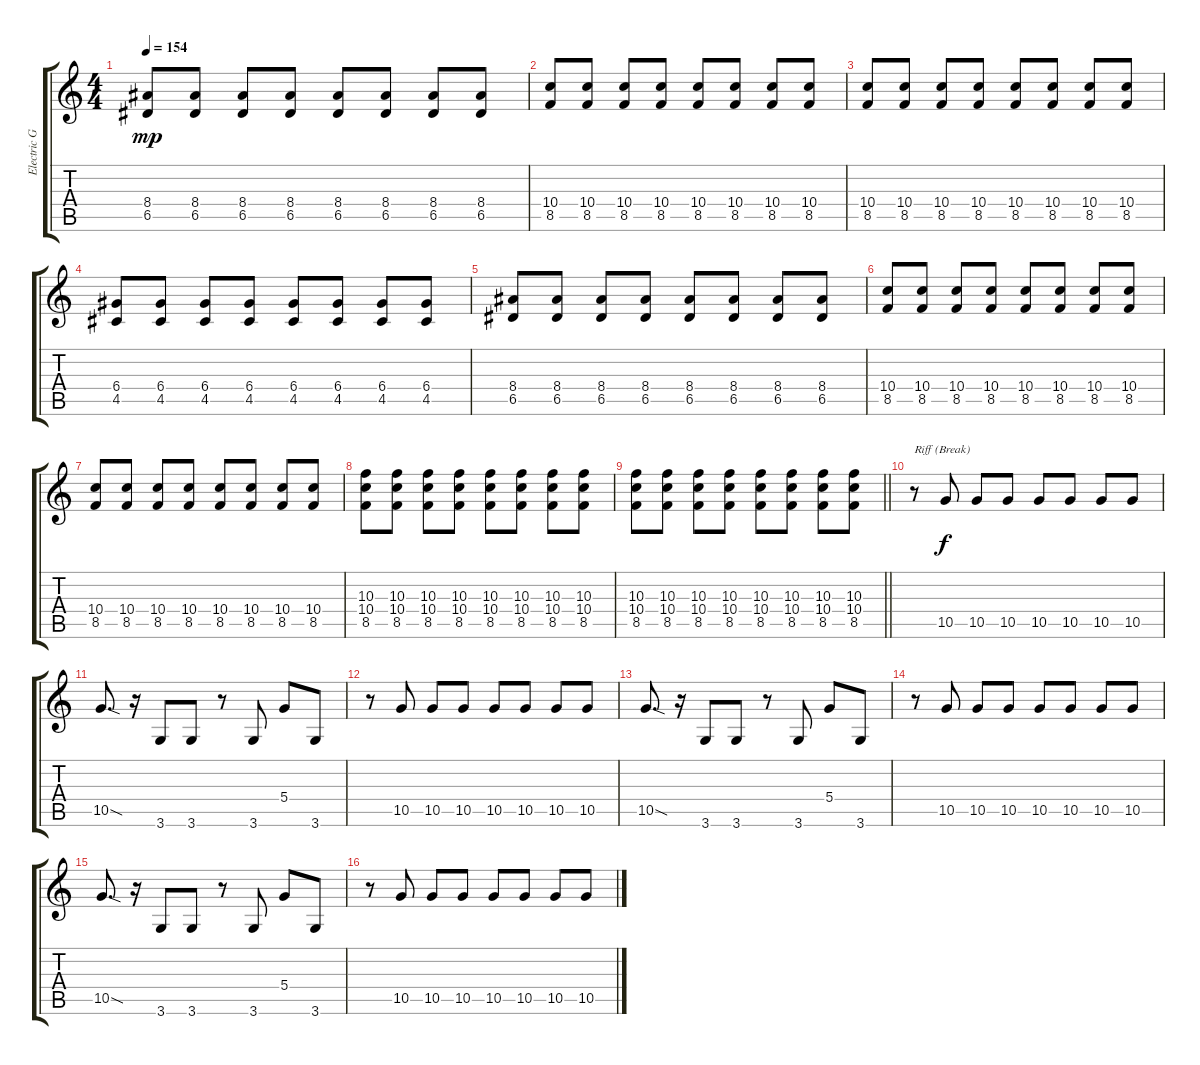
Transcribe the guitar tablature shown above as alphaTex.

\track ("Electric Guitar 1" "Electric G") {instrument distortionguitar}
\staff {score tabs}
\tuning (E4 B3 G3 D3 A2 E2) {hide}
\ts (4 4)
\tempo 154
\clef g2
\ks c
(8.4 6.5).8{dy mp} (8.4 6.5).8 (8.4 6.5).8 (8.4 6.5).8 (8.4 6.5).8 (8.4 6.5).8 (8.4 6.5).8 (8.4 6.5).8 |
(10.4 8.5).8 (10.4 8.5).8 (10.4 8.5).8 (10.4 8.5).8 (10.4 8.5).8 (10.4 8.5).8 (10.4 8.5).8 (10.4 8.5).8 |
(10.4 8.5).8 (10.4 8.5).8 (10.4 8.5).8 (10.4 8.5).8 (10.4 8.5).8 (10.4 8.5).8 (10.4 8.5).8 (10.4 8.5).8 |
(6.4 4.5).8 (6.4 4.5).8 (6.4 4.5).8 (6.4 4.5).8 (6.4 4.5).8 (6.4 4.5).8 (6.4 4.5).8 (6.4 4.5).8 |
(8.4 6.5).8 (8.4 6.5).8 (8.4 6.5).8 (8.4 6.5).8 (8.4 6.5).8 (8.4 6.5).8 (8.4 6.5).8 (8.4 6.5).8 |
(10.4 8.5).8 (10.4 8.5).8 (10.4 8.5).8 (10.4 8.5).8 (10.4 8.5).8 (10.4 8.5).8 (10.4 8.5).8 (10.4 8.5).8 |
(10.4 8.5).8 (10.4 8.5).8 (10.4 8.5).8 (10.4 8.5).8 (10.4 8.5).8 (10.4 8.5).8 (10.4 8.5).8 (10.4 8.5).8 |
(10.3 10.4 8.5).8 (10.3 10.4 8.5).8 (10.3 10.4 8.5).8 (10.3 10.4 8.5).8 (10.3 10.4 8.5).8 (10.3 10.4 8.5).8 (10.3 10.4 8.5).8 (10.3 10.4 8.5).8 |
\barLineRight lightlight
(10.3 10.4 8.5).8 (10.3 10.4 8.5).8 (10.3 10.4 8.5).8 (10.3 10.4 8.5).8 (10.3 10.4 8.5).8 (10.3 10.4 8.5).8 (10.3 10.4 8.5).8 (10.3 10.4 8.5).8 |
r.8{txt "Riff (Break)"} 10.5.8{dy f} 10.5.8 10.5.8 10.5.8 10.5.8 10.5.8 10.5.8 |
10.5{sod}.8{d} r.16 3.6.8 3.6.8 r.8 3.6.8 5.4.8 3.6.8 |
r.8 10.5.8 10.5.8 10.5.8 10.5.8 10.5.8 10.5.8 10.5.8 |
10.5{sod}.8{d} r.16 3.6.8 3.6.8 r.8 3.6.8 5.4.8 3.6.8 |
r.8 10.5.8 10.5.8 10.5.8 10.5.8 10.5.8 10.5.8 10.5.8 |
10.5{sod}.8{d} r.16 3.6.8 3.6.8 r.8 3.6.8 5.4.8 3.6.8 |
r.8 10.5.8 10.5.8 10.5.8 10.5.8 10.5.8 10.5.8 10.5.8
